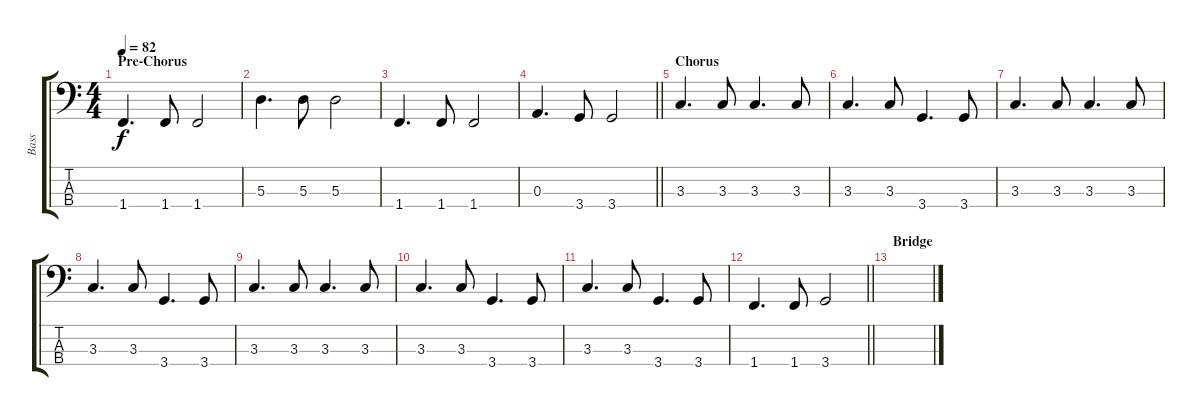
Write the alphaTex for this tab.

\track ("Bass" "Bass") {instrument electricbassfinger}
\staff {score tabs}
\tuning (G2 D2 A1 E1) {hide}
\ts (4 4)
\section ("" "Pre-Chorus")
\tempo 82
\clef f4
\ks c
1.4.4{d dy f} 1.4.8 1.4.2 |
5.3.4{d} 5.3.8 5.3.2 |
1.4.4{d} 1.4.8 1.4.2 |
\barLineRight lightlight
0.3.4{d} 3.4.8 3.4.2 |
\section ("" "Chorus")
3.3.4{d} 3.3.8 3.3.4{d} 3.3.8 |
3.3.4{d} 3.3.8 3.4.4{d} 3.4.8 |
3.3.4{d} 3.3.8 3.3.4{d} 3.3.8 |
3.3.4{d} 3.3.8 3.4.4{d} 3.4.8 |
3.3.4{d} 3.3.8 3.3.4{d} 3.3.8 |
3.3.4{d} 3.3.8 3.4.4{d} 3.4.8 |
3.3.4{d} 3.3.8 3.4.4{d} 3.4.8 |
\barLineRight lightlight
1.4.4{d} 1.4.8 3.4.2 |
\section ("" "Bridge")
